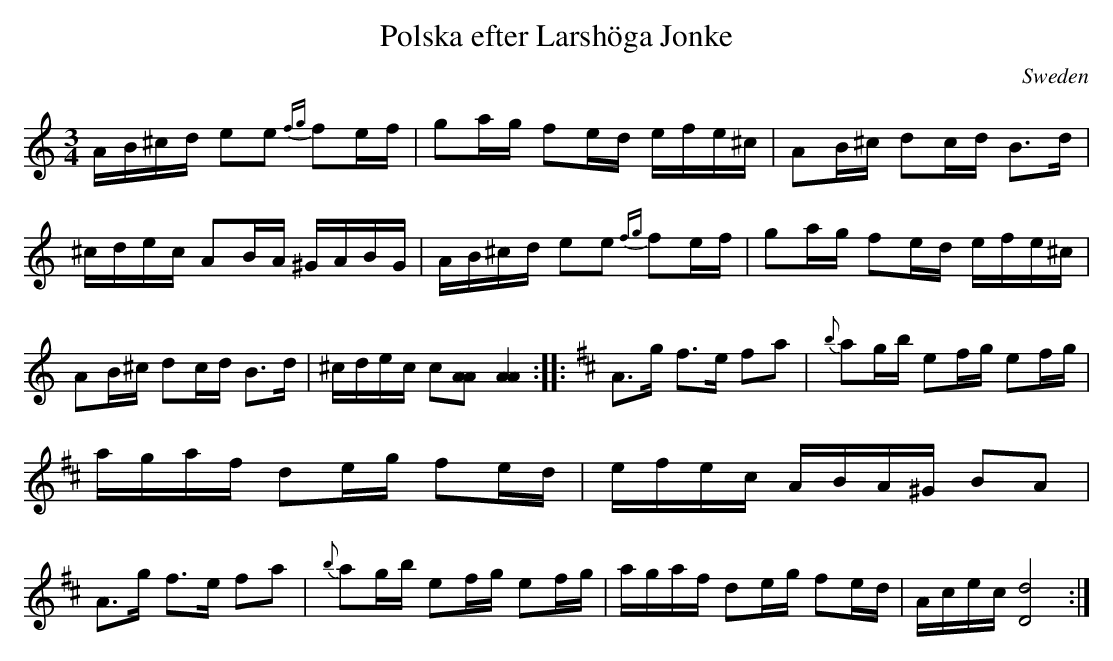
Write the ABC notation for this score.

X:1
T:Polska efter Larsh\"oga Jonke
M:3/4
L:1/16
O:Sweden
K:Am
AB^cd e2e2 {fg}f2ef | g2ag f2ed efe^c |\
A2B^c d2cd B3d | ^cdec A2BA ^GABG|\
AB^cd e2e2 {fg}f2ef | g2ag f2ed efe^c |\
A2B^c d2cd B3d | ^cdec c2[A2A2] [A4A4] :: \
K:D
A3g f3e f2a2 | {b}a2gb e2fg e2fg |\
agaf d2eg f2ed | efec ABA^G B2A2|\
A3g f3e f2a2 | {b}a2gb e2fg e2fg |\
agaf d2eg f2ed | Acec [D8d8]:|
